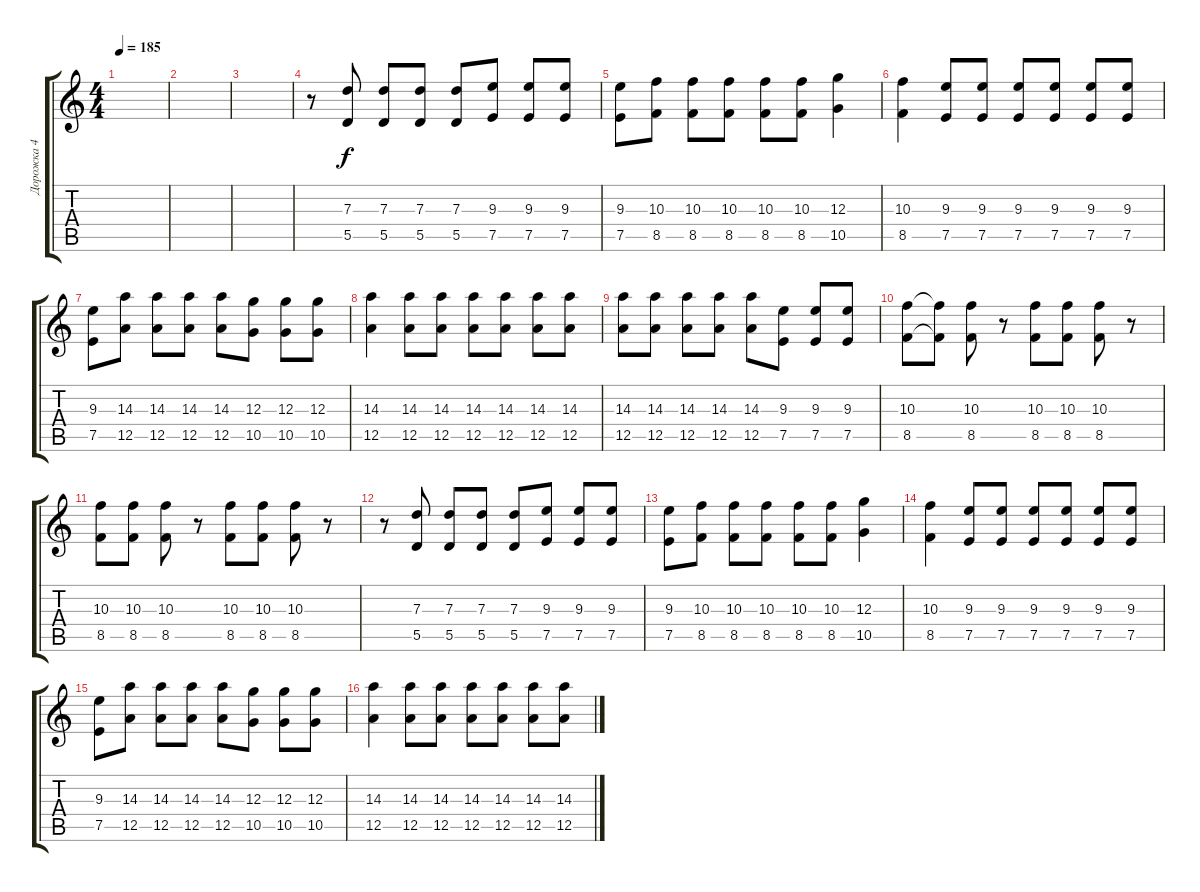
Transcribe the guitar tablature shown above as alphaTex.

\track ("Дорожка 4" "Дорожка 4") {instrument overdrivenguitar}
\staff {score tabs}
\tuning (E4 B3 G3 D3 A2 E2) {hide}
\ts (4 4)
\tempo 185
\clef g2
\ks c
|
|
|
r.8 (7.3 5.5).8 (7.3 5.5).8 (7.3 5.5).8 (7.3 5.5).8 (9.3 7.5).8 (9.3 7.5).8 (9.3 7.5).8 |
(9.3 7.5).8 (10.3 8.5).8 (10.3 8.5).8 (10.3 8.5).8 (10.3 8.5).8 (10.3 8.5).8 (12.3 10.5).4 |
(10.3 8.5).4 (9.3 7.5).8 (9.3 7.5).8 (9.3 7.5).8 (9.3 7.5).8 (9.3 7.5).8 (9.3 7.5).8 |
(9.3 7.5).8 (14.3 12.5).8 (14.3 12.5).8 (14.3 12.5).8 (14.3 12.5).8 (12.3 10.5).8 (12.3 10.5).8 (12.3 10.5).8 |
(14.3 12.5).4 (14.3 12.5).8 (14.3 12.5).8 (14.3 12.5).8 (14.3 12.5).8 (14.3 12.5).8 (14.3 12.5).8 |
(14.3 12.5).8 (14.3 12.5).8 (14.3 12.5).8 (14.3 12.5).8 (14.3 12.5).8 (9.3 7.5).8 (9.3 7.5).8 (9.3 7.5).8 |
(10.3 8.5).8 (10.3{t} 8.5{t}).8 (10.3 8.5).8 r.8 (10.3 8.5).8 (10.3 8.5).8 (10.3 8.5).8 r.8 |
(10.3 8.5).8 (10.3 8.5).8 (10.3 8.5).8 r.8 (10.3 8.5).8 (10.3 8.5).8 (10.3 8.5).8 r.8 |
r.8 (7.3 5.5).8 (7.3 5.5).8 (7.3 5.5).8 (7.3 5.5).8 (9.3 7.5).8 (9.3 7.5).8 (9.3 7.5).8 |
(9.3 7.5).8 (10.3 8.5).8 (10.3 8.5).8 (10.3 8.5).8 (10.3 8.5).8 (10.3 8.5).8 (12.3 10.5).4 |
(10.3 8.5).4 (9.3 7.5).8 (9.3 7.5).8 (9.3 7.5).8 (9.3 7.5).8 (9.3 7.5).8 (9.3 7.5).8 |
(9.3 7.5).8 (14.3 12.5).8 (14.3 12.5).8 (14.3 12.5).8 (14.3 12.5).8 (12.3 10.5).8 (12.3 10.5).8 (12.3 10.5).8 |
(14.3 12.5).4 (14.3 12.5).8 (14.3 12.5).8 (14.3 12.5).8 (14.3 12.5).8 (14.3 12.5).8 (14.3 12.5).8
